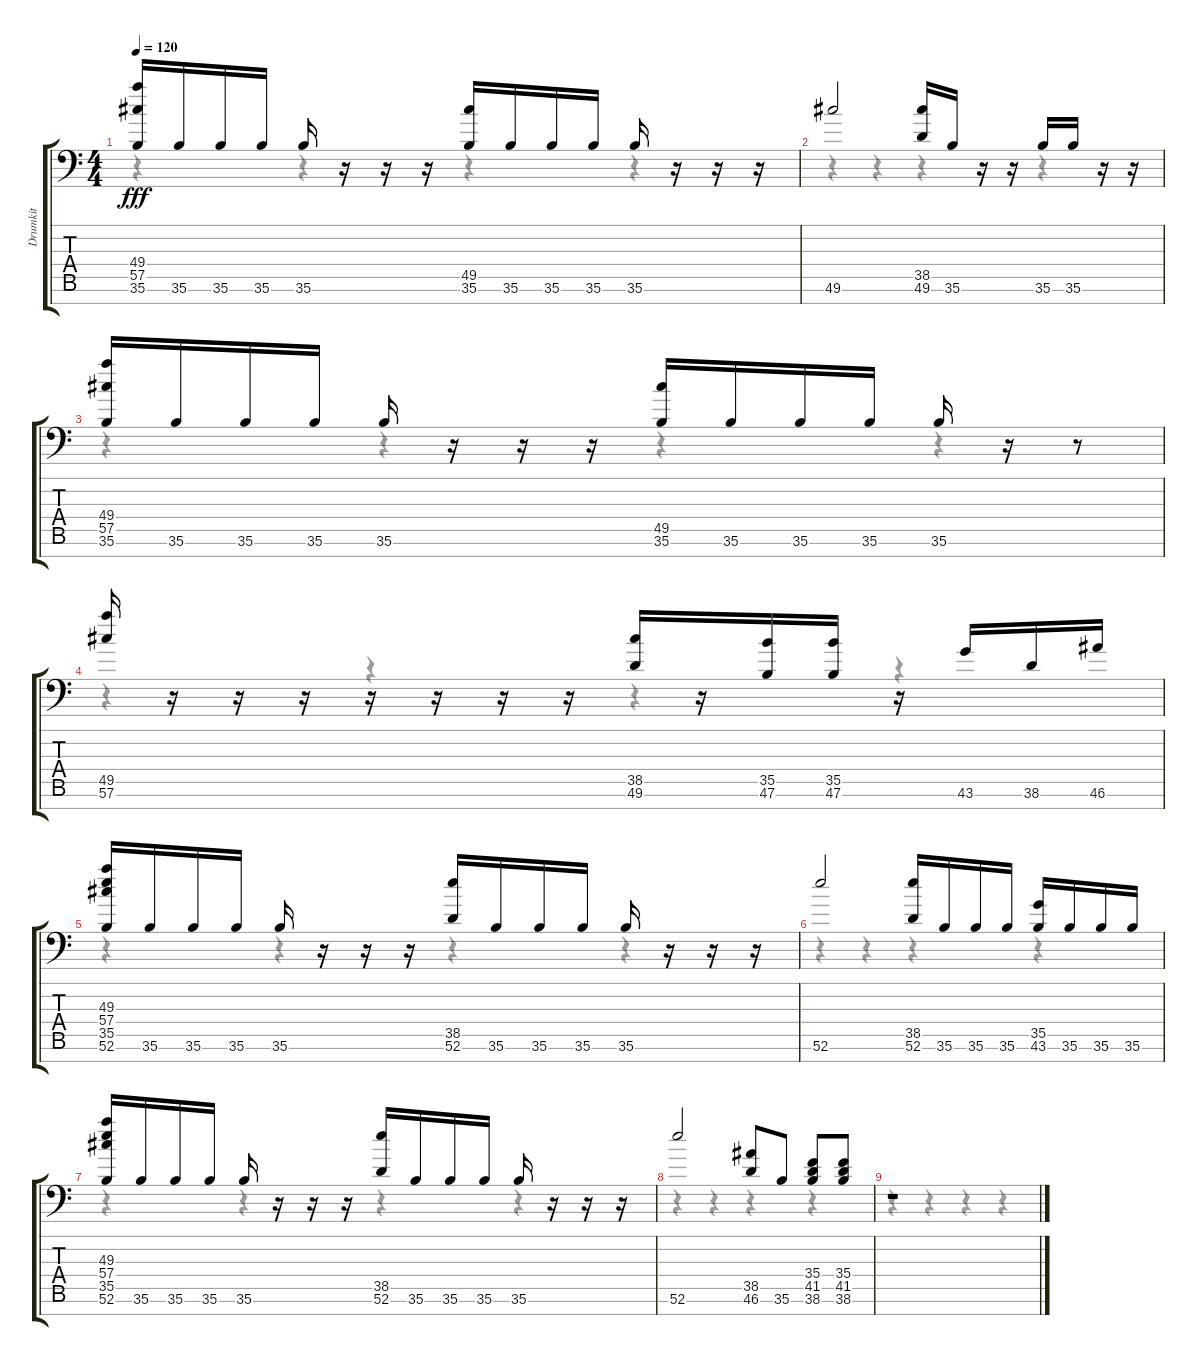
\track ("Drumkit" "Drumkit") {instrument acousticgrandpiano}
\staff {score tabs}
\tuning (C-1 C-1 C-1 C-1 C-1 C-1 C-1) {hide}
\voice
\ts (4 4)
\tempo 120
\clef f4
\ks c
(49.4 57.5 35.6).16{dy fff} 35.6.16 35.6.16 35.6.16 35.6.16 r.16 r.16 r.16 (49.5 35.6).16 35.6.16 35.6.16 35.6.16 35.6.16 r.16 r.16 r.16 |
49.6.2 (38.5 49.6).16 35.6.16 r.16 r.16 35.6.16 35.6.16 r.16 r.16 |
(49.4 57.5 35.6).16 35.6.16 35.6.16 35.6.16 35.6.16 r.16 r.16 r.16 (49.5 35.6).16 35.6.16 35.6.16 35.6.16 35.6.16 r.16 r.8 |
(49.5 57.6).16 r.16 r.16 r.16 r.16 r.16 r.16 r.16 (38.5 49.6).16 r.16 (35.5 47.6).16 (35.5 47.6).16 r.16 43.6.16 38.6.16 46.6.16 |
(49.3 57.4 35.5 52.6).16 35.6.16 35.6.16 35.6.16 35.6.16 r.16 r.16 r.16 (38.5 52.6).16 35.6.16 35.6.16 35.6.16 35.6.16 r.16 r.16 r.16 |
52.6.2 (38.5 52.6).16 35.6.16 35.6.16 35.6.16 (35.5 43.6).16 35.6.16 35.6.16 35.6.16 |
(49.3 57.4 35.5 52.6).16 35.6.16 35.6.16 35.6.16 35.6.16 r.16 r.16 r.16 (38.5 52.6).16 35.6.16 35.6.16 35.6.16 35.6.16 r.16 r.16 r.16 |
52.6.2 (38.5 46.6).8 35.6.8 (35.4 41.5 38.6).8 (35.4 41.5 38.6).8 |
r.1
\voice
\clef f4
\ottava regular
\simile none
\ks c
r.4{dy f} r.4 r.4 r.4 |
r.4 r.4 r.4 r.4 |
r.4 r.4 r.4 r.4 |
r.4 r.4 r.4 r.4 |
r.4 r.4 r.4 r.4 |
r.4 r.4 r.4 r.4 |
r.4 r.4 r.4 r.4 |
r.4 r.4 r.4 r.4 |
r.4 r.4 r.4 r.4
